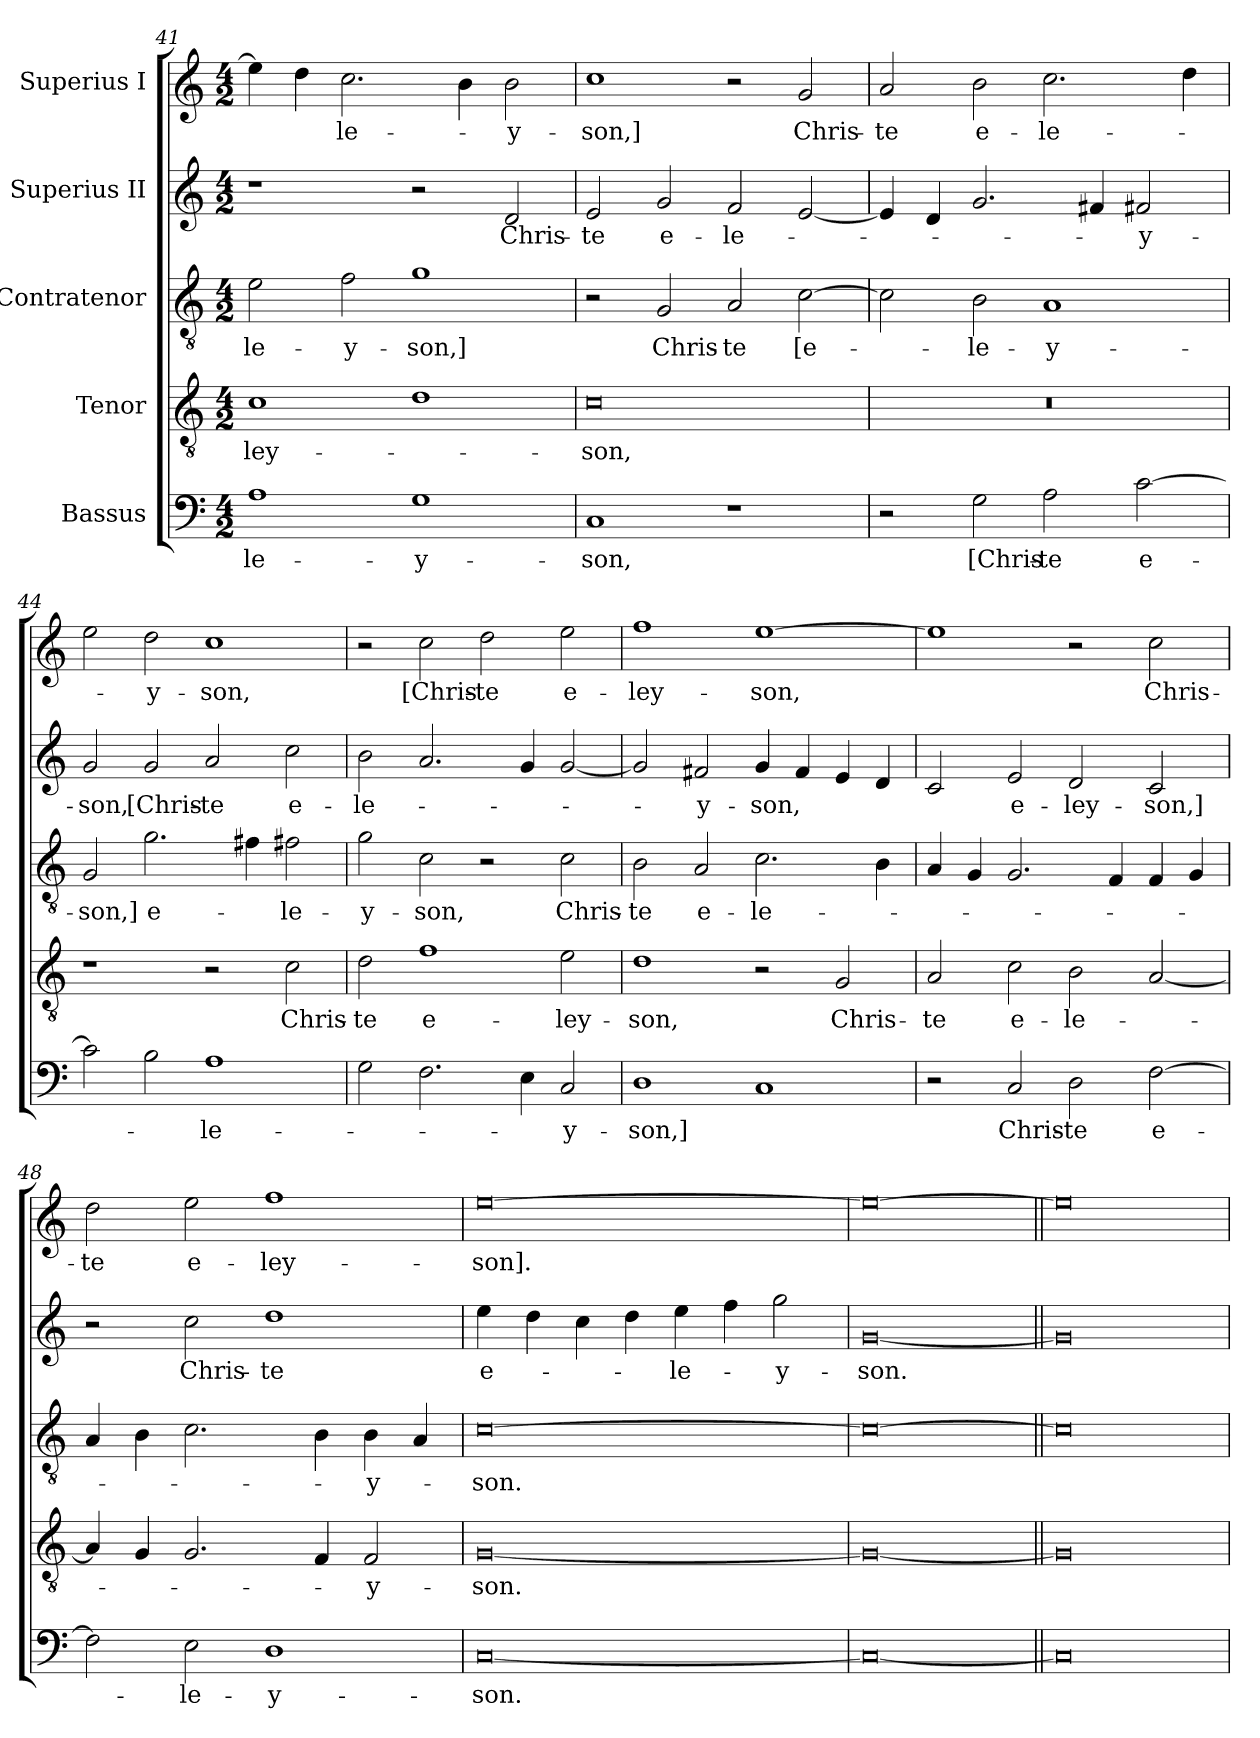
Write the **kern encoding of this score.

**kern	**text	**kern	**text	**kern	**text	**kern	**text	**kern	**text
*part5	*part5	*part4	*part4	*part3	*part3	*part2	*part2	*part1	*part1
*staff5	*staff5	*staff4	*staff4	*staff3	*staff3	*staff2	*staff2	*staff1	*staff1
*I"Bassus	*	*I"Tenor	*	*I"Contratenor	*	*I"Superius II	*	*I"Superius I	*
*clefF4	*	*clefGv2	*	*clefGv2	*	*clefG2	*	*clefG2	*
*k[]	*	*k[]	*	*k[]	*	*k[]	*	*k[]	*
*M4/2	*	*M4/2	*	*M4/2	*	*M4/2	*	*M4/2	*
=41	=41	=41	=41	=41	=41	=41	=41	=41	=41
1A\	-le-	1c\	-ley-	2e\	-le-	1r	.	4ee\]	.
.	.	.	.	.	.	.	.	4dd\	.
.	.	.	.	2f\	-y-	.	.	2.cc\	-le-
1G\	-y-	1d\	.	1g\	-son,]	2r	.	.	.
.	.	.	.	.	.	.	.	4b\	.
.	.	.	.	.	.	2d/	Chris-	2b\	-y-
=42	=42	=42	=42	=42	=42	=42	=42	=42	=42
1C/	-son,	0c\	-son,	2r	.	2e/	-te	1cc\	-son,]
.	.	.	.	2G/	Chris-	2g/	e-	.	.
1r	.	.	.	2A/	-te	2f/	-le-	2r	.
.	.	.	.	[2c\	[e-	[2e/	.	2g/	Chris-
=43	=43	=43	=43	=43	=43	=43	=43	=43	=43
2r	.	0r	.	2c\]	.	4e/]	.	2a/	-te
.	.	.	.	.	.	4d/	.	.	.
2G\	[Chris-	.	.	2B\	-le-	2.g/	.	2b\	e-
2A\	-te	.	.	1A/	-y-	.	.	2.cc\	-le-
.	.	.	.	.	.	4f#X/	.	.	.
[2c\	e-	.	.	.	.	2f#X/	-y-	.	.
.	.	.	.	.	.	.	.	4dd\	.
=44	=44	=44	=44	=44	=44	=44	=44	=44	=44
2c\]	.	1r	.	2G/	-son,]	2g/	-son,	2ee\	.
2B\	.	.	.	2.g\	e-	2g/	[Chris-	2dd\	-y-
1A\	-le-	2r	.	.	.	2a/	-te	1cc\	-son,
.	.	.	.	4f#X\	.	.	.	.	.
.	.	2c\	Chris-	2f#X\	-le-	2cc\	e-	.	.
=45	=45	=45	=45	=45	=45	=45	=45	=45	=45
2G\	.	2d\	-te	2g\	-y-	2b\	-le-	2r	.
2.F\	.	1f\	e-	2c\	-son,	2.a/	.	2cc\	[Chris-
.	.	.	.	2r	.	.	.	2dd\	-te
4E\	.	.	.	.	.	4g/	.	.	.
2C/	-y-	2e\	-ley-	2c\	Chris-	[2g/	.	2ee\	e-
=46	=46	=46	=46	=46	=46	=46	=46	=46	=46
1D\	-son,]	1d\	-son,	2B\	-te	2g/]	.	1ff\	-ley-
.	.	.	.	2A/	e-	2f#X/	-y-	.	.
1C/	.	2r	.	2.c\	-le-	4g/	-son,	[1ee\	-son,
.	.	.	.	.	.	4f#/	.	.	.
.	.	2G/	Chris-	.	.	4e/	.	.	.
.	.	.	.	4B\	.	4d/	.	.	.
=47	=47	=47	=47	=47	=47	=47	=47	=47	=47
2r	.	2A/	-te	4A/	.	2c/	.	1ee\]	.
.	.	.	.	4G/	.	.	.	.	.
2C/	Chris-	2c\	e-	2.G/	.	2e/	e-	.	.
2D\	-te	2B\	-le-	.	.	2d/	-ley-	2r	.
.	.	.	.	4F/	.	.	.	.	.
[2F\	e-	[2A/	.	4F/	.	2c/	-son,]	2cc\	Chris-
.	.	.	.	4G/	.	.	.	.	.
=48	=48	=48	=48	=48	=48	=48	=48	=48	=48
2F\]	.	4A/]	.	4A/	.	2r	.	2dd\	-te
.	.	4G/	.	4B\	.	.	.	.	.
2E\	-le-	2.G/	.	2.c\	.	2cc\	Chris-	2ee\	e-
1D\	-y-	.	.	.	.	1dd\	-te	1ff\	-ley-
.	.	4F/	.	4B\	.	.	.	.	.
.	.	2F/	-y-	4B\	-y-	.	.	.	.
.	.	.	.	4A/	.	.	.	.	.
=49	=49	=49	=49	=49	=49	=49	=49	=49	=49
[0C/	-son.	[0G/	-son.	[0c\	-son.	4ee\	e-	[0ee\	-son].
.	.	.	.	.	.	4dd\	.	.	.
.	.	.	.	.	.	4cc\	.	.	.
.	.	.	.	.	.	4dd\	.	.	.
.	.	.	.	.	.	4ee\	-le-	.	.
.	.	.	.	.	.	4ff\	.	.	.
.	.	.	.	.	.	2gg\	-y-	.	.
=50	=50	=50	=50	=50	=50	=50	=50	=50	=50
0C/_	.	0G/_	.	0c\_	.	[0g/	-son.	0ee\_	.
=51||	=51||	=51||	=51||	=51||	=51||	=51||	=51||	=51||	=51||
0C/]	.	0G/]	.	0c\]	.	0g/]	.	0ee\]	.
=	=	=	=	=	=	=	=	=	=
*-	*-	*-	*-	*-	*-	*-	*-	*-	*-
